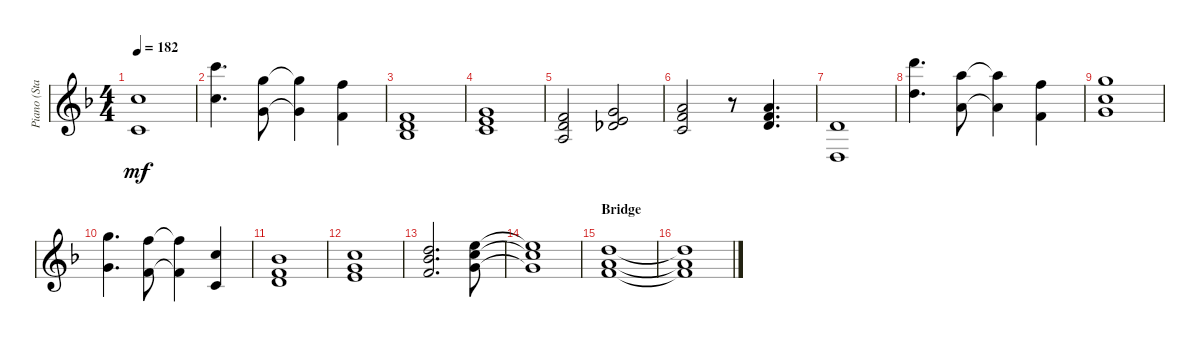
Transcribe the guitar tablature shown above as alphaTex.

\track ("Piano (Staff 1)" "Piano (Sta") {instrument acousticgrandpiano}
\staff {score}
\tuning (E4 B3 G3 D3 A2 E2 B1) {hide}
\ts (4 4)
\tempo 182
\clef g2
\ks f
(8.1 1.2).1{dy mf} |
(8.1 25.2).4{d} (15.1 8.2).8 (15.1{t} 8.2{t}).4 (1.1 18.2).4 |
(1.1 3.2 3.3).1 |
(0.1 1.2 12.3).1 |
(1.1 3.2 2.3).2 (0.1 2.2 12.3).2 |
(5.1 6.2 5.3).2 r.8 (1.1 3.2 14.3).4{d} |
(3.2 0.4).1 |
(22.1 15.2).4{d} (17.1 10.2).8 (17.1{t} 10.2{t}).4 (1.1 18.2).4 |
(15.1 13.2 12.3).1 |
(3.1 20.2).4{d} (13.1 6.2).8 (13.1{t} 6.2{t}).4 (8.1 1.2).4 |
(6.1 6.2 7.3).1 |
(0.1 8.2 17.3).1 |
(10.1 11.2 10.3).2{d} (3.1 13.2 21.3).8 |
(3.1{t} 13.2{t} 21.3{t}).1 |
\section ("" "Bridge")
(10.1 10.2 10.3).1 |
(10.1{t} 10.2{t} 10.3{t}).1
